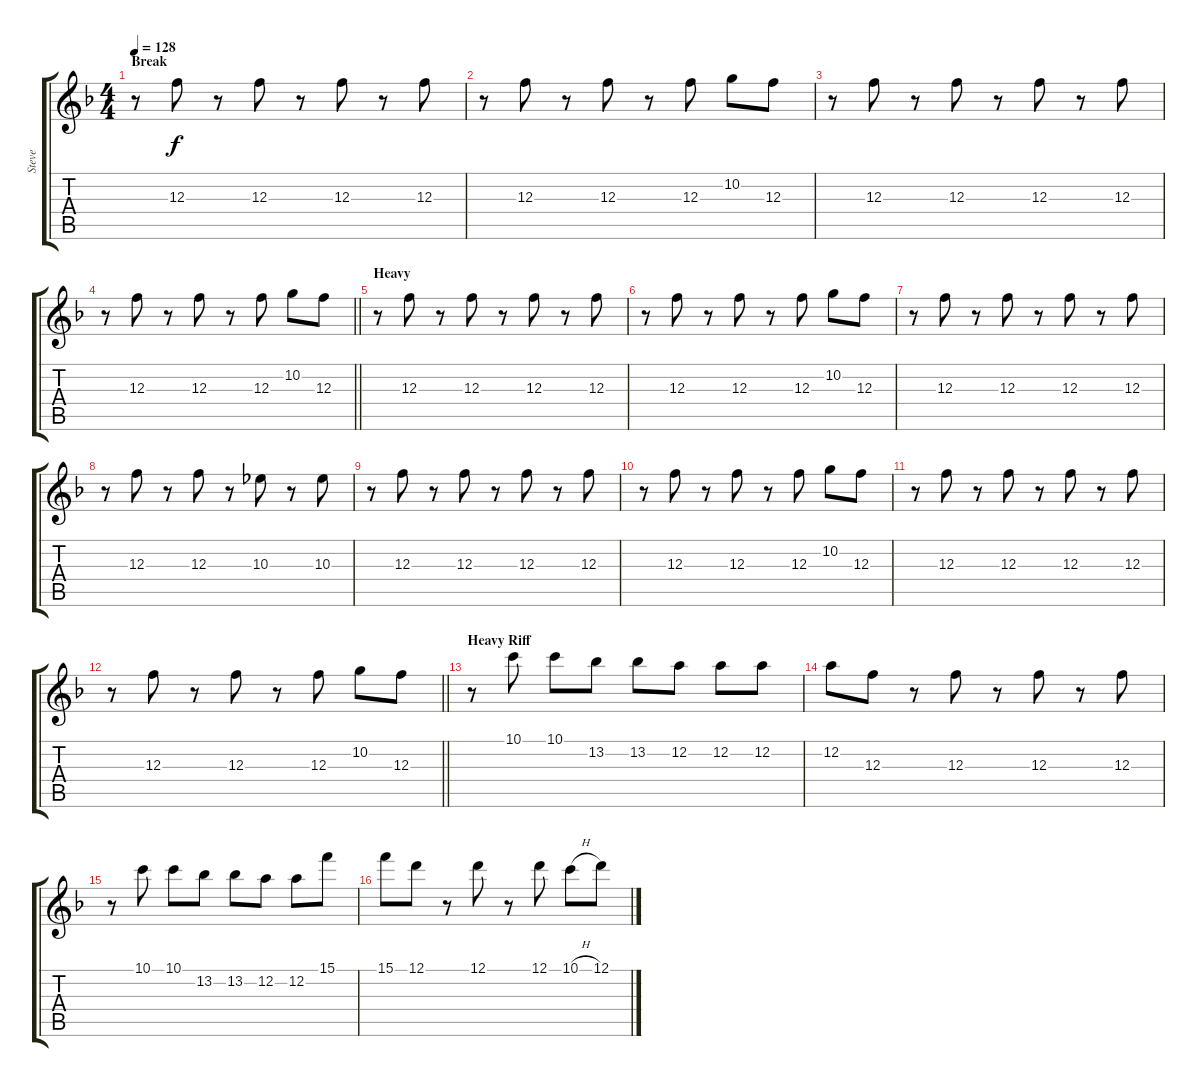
\track ("Steve" "Steve") {instrument electricguitarclean}
\staff {score tabs}
\tuning (D4 A3 F3 C3 G2 D2) {hide}
\ts (4 4)
\section ("" "Break")
\tempo 128
\clef g2
\ks dminor
r.8{dy f} 12.3.8 r.8 12.3.8 r.8 12.3.8 r.8 12.3.8 |
r.8 12.3.8 r.8 12.3.8 r.8 12.3.8 10.2.8 12.3.8 |
r.8 12.3.8 r.8 12.3.8 r.8 12.3.8 r.8 12.3.8 |
\barLineRight lightlight
r.8 12.3.8 r.8 12.3.8 r.8 12.3.8 10.2.8 12.3.8 |
\section ("" "Heavy")
r.8 12.3.8 r.8 12.3.8 r.8 12.3.8 r.8 12.3.8 |
r.8 12.3.8 r.8 12.3.8 r.8 12.3.8 10.2.8 12.3.8 |
r.8 12.3.8 r.8 12.3.8 r.8 12.3.8 r.8 12.3.8 |
r.8 12.3.8 r.8 12.3.8 r.8 10.3.8 r.8 10.3.8 |
r.8 12.3.8 r.8 12.3.8 r.8 12.3.8 r.8 12.3.8 |
r.8 12.3.8 r.8 12.3.8 r.8 12.3.8 10.2.8 12.3.8 |
r.8 12.3.8 r.8 12.3.8 r.8 12.3.8 r.8 12.3.8 |
\barLineRight lightlight
r.8 12.3.8 r.8 12.3.8 r.8 12.3.8 10.2.8 12.3.8 |
\section ("" "Heavy Riff")
r.8 10.1.8 10.1.8 13.2.8 13.2.8 12.2.8 12.2.8 12.2.8 |
12.2.8 12.3.8 r.8 12.3.8 r.8 12.3.8 r.8 12.3.8 |
r.8 10.1.8 10.1.8 13.2.8 13.2.8 12.2.8 12.2.8 15.1.8 |
15.1.8 12.1.8 r.8 12.1.8 r.8 12.1.8 10.1{h}.8 12.1.8
